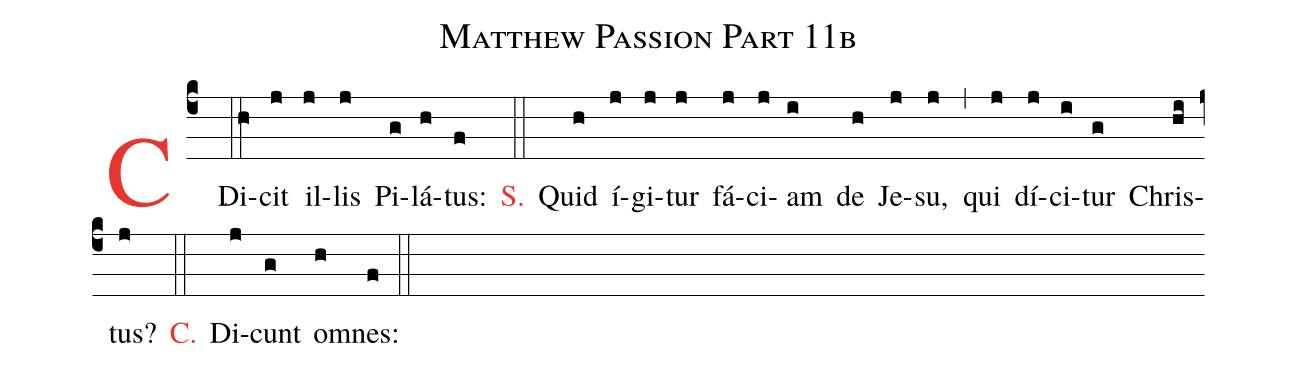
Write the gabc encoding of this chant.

name:Matthew Passion Part 11b;
%%
(c4) <c>C.</c>(::) Di(h)cit(j) il(j)lis(j) Pi(g)lá(h)tus:(f) <c>S.</c>(::) Quid(h) í(j)gi(j)tur(j) fá(j)ci(j)am(i) de(h) Je(j)su,(j) (,) qui(j) dí(j)ci(i)tur(g) Chris(hi)tus?(j) <c>C.</c>(::) Di(j)cunt(g) om(h)nes:(f) (::)
